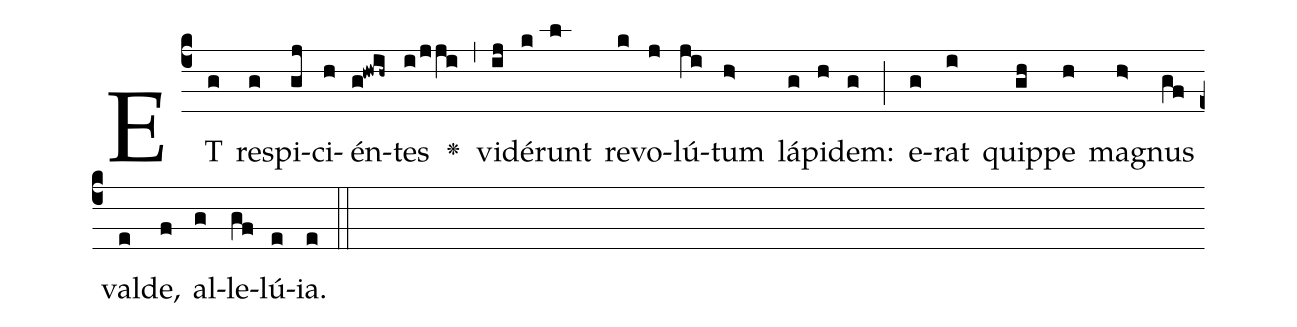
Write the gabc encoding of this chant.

%%
(c4) ET(g) re(g)spi(gj)ci(h)én(g!hwih~)tes(i/jji) <v>\greheightstar</v>(,) vi(ij)dé(k)runt(l) re(k)vo(j)lú(ji)tum(h>) lá(g)pi(h)dem:(g) (;) e(g)rat(i) quip(gh)pe(h) ma(h>)gnus(gf) val(e)de,(f) al(g)le(gf)lú(e)ia.(e) (::)
